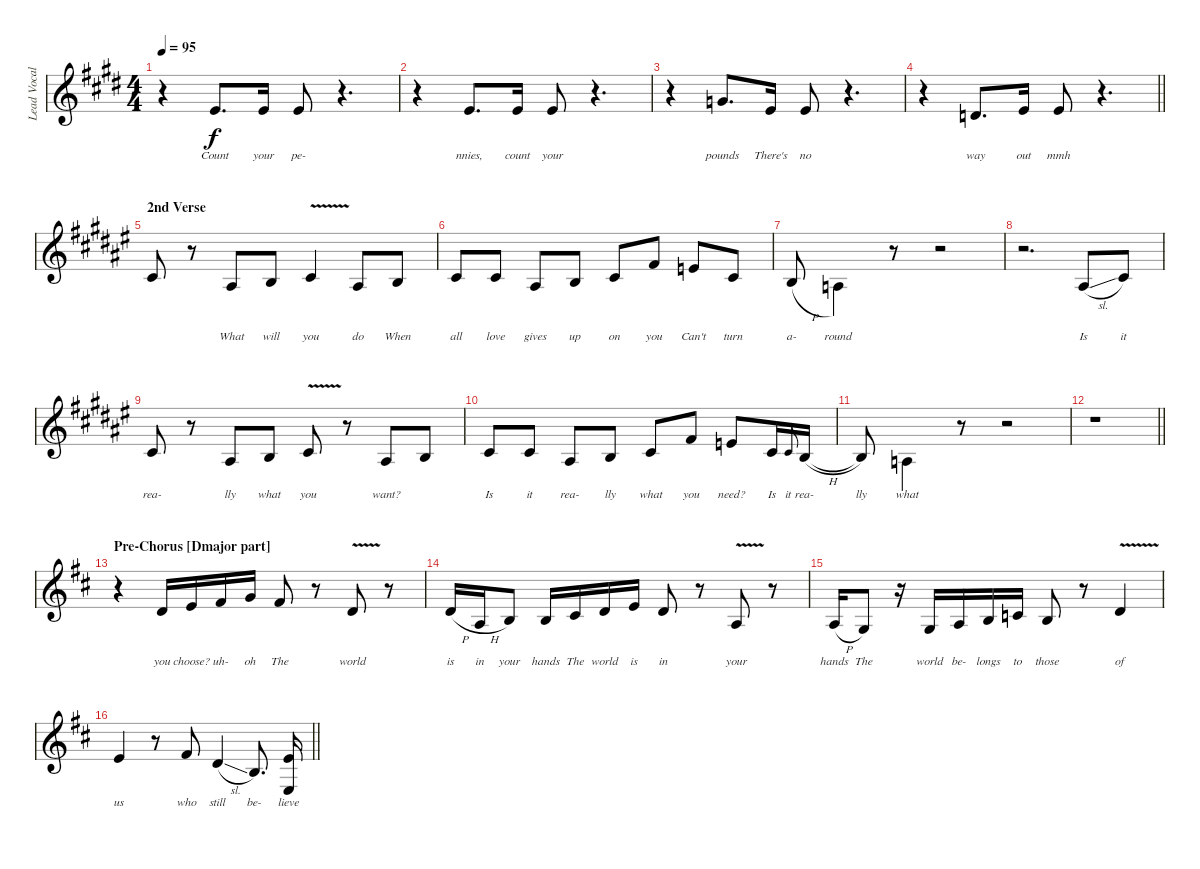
\track ("Lead Vocals" "Lead Vocal") {instrument voiceoohs}
\staff {score}
\tuning (E4 B3 G3 D3 A2 E2) {hide}
\ts (4 4)
\tempo 95
\clef g2
\ks e
r.4{dy f} 5.2.8{d lyrics (0 "Count") lyrics (1 "") lyrics (2 "") lyrics (3 "") lyrics (4 "")} 5.2.16{lyrics (0 "your") lyrics (1 "") lyrics (2 "") lyrics (3 "") lyrics (4 "")} 5.2.8{lyrics (0 "pe-") lyrics (1 "") lyrics (2 "") lyrics (3 "") lyrics (4 "")} r.4{d} |
r.4 5.2.8{d lyrics (0 "nnies,") lyrics (1 "") lyrics (2 "") lyrics (3 "") lyrics (4 "")} 5.2.16{lyrics (0 "count") lyrics (1 "") lyrics (2 "") lyrics (3 "") lyrics (4 "")} 5.2.8{lyrics (0 "your") lyrics (1 "") lyrics (2 "") lyrics (3 "") lyrics (4 "")} r.4{d} |
r.4 3.1.8{d lyrics (0 "pounds") lyrics (1 "") lyrics (2 "") lyrics (3 "") lyrics (4 "")} 5.2.16{lyrics (0 "There's") lyrics (1 "") lyrics (2 "") lyrics (3 "") lyrics (4 "")} 5.2.8{lyrics (0 "no") lyrics (1 "") lyrics (2 "") lyrics (3 "") lyrics (4 "")} r.4{d} |
\barLineRight lightlight
r.4 3.2.8{d lyrics (0 "way") lyrics (1 "") lyrics (2 "") lyrics (3 "") lyrics (4 "")} 5.2.16{lyrics (0 "out") lyrics (1 "") lyrics (2 "") lyrics (3 "") lyrics (4 "")} 5.2.8{lyrics (0 "mmh") lyrics (1 "") lyrics (2 "") lyrics (3 "") lyrics (4 "")} r.4{d} |
\section ("" "2nd Verse")
\ks f#
2.2.8{lyrics (0 "") lyrics (1 "") lyrics (2 "") lyrics (3 "") lyrics (4 "")} r.8 3.3.8{lyrics (0 "What") lyrics (1 "") lyrics (2 "") lyrics (3 "") lyrics (4 "")} 4.3.8{lyrics (0 "will") lyrics (1 "") lyrics (2 "") lyrics (3 "") lyrics (4 "")} 2.2{v}.4{lyrics (0 "you") lyrics (1 "") lyrics (2 "") lyrics (3 "") lyrics (4 "")} 3.3.8{lyrics (0 "do") lyrics (1 "") lyrics (2 "") lyrics (3 "") lyrics (4 "")} 4.3.8{lyrics (0 "When") lyrics (1 "") lyrics (2 "") lyrics (3 "") lyrics (4 "")} |
2.2.8{lyrics (0 "all") lyrics (1 "") lyrics (2 "") lyrics (3 "") lyrics (4 "")} 2.2.8{lyrics (0 "love") lyrics (1 "") lyrics (2 "") lyrics (3 "") lyrics (4 "")} 3.3.8{lyrics (0 "gives") lyrics (1 "") lyrics (2 "") lyrics (3 "") lyrics (4 "")} 4.3.8{lyrics (0 "up") lyrics (1 "") lyrics (2 "") lyrics (3 "") lyrics (4 "")} 2.2.8{lyrics (0 "on") lyrics (1 "") lyrics (2 "") lyrics (3 "") lyrics (4 "")} 2.1.8{lyrics (0 "you") lyrics (1 "") lyrics (2 "") lyrics (3 "") lyrics (4 "")} 0.1.8{lyrics (0 "Can't") lyrics (1 "") lyrics (2 "") lyrics (3 "") lyrics (4 "")} 2.2.8{lyrics (0 "turn") lyrics (1 "") lyrics (2 "") lyrics (3 "") lyrics (4 "")} |
4.3{h}.8{lyrics (0 "a-") lyrics (1 "") lyrics (2 "") lyrics (3 "") lyrics (4 "")} 2.3.4{lyrics (0 "round") lyrics (1 "") lyrics (2 "") lyrics (3 "") lyrics (4 "") beam Down} r.8 r.2 |
r.2{d} 3.3{sl}.8{lyrics (0 "Is") lyrics (1 "") lyrics (2 "") lyrics (3 "") lyrics (4 "")} 6.3.8{lyrics (0 "it") lyrics (1 "") lyrics (2 "") lyrics (3 "") lyrics (4 "")} |
2.2.8{lyrics (0 "rea-") lyrics (1 "") lyrics (2 "") lyrics (3 "") lyrics (4 "")} r.8 3.3.8{lyrics (0 "lly") lyrics (1 "") lyrics (2 "") lyrics (3 "") lyrics (4 "")} 4.3.8{lyrics (0 "what") lyrics (1 "") lyrics (2 "") lyrics (3 "") lyrics (4 "")} 2.2{v}.8{lyrics (0 "you") lyrics (1 "") lyrics (2 "") lyrics (3 "") lyrics (4 "")} r.8 3.3.8{lyrics (0 "want?") lyrics (1 "") lyrics (2 "") lyrics (3 "") lyrics (4 "")} 4.3.8{lyrics (0 "") lyrics (1 "") lyrics (2 "") lyrics (3 "") lyrics (4 "")} |
2.2.8{lyrics (0 "Is") lyrics (1 "") lyrics (2 "") lyrics (3 "") lyrics (4 "")} 2.2.8{lyrics (0 "it") lyrics (1 "") lyrics (2 "") lyrics (3 "") lyrics (4 "")} 3.3.8{lyrics (0 "rea-") lyrics (1 "") lyrics (2 "") lyrics (3 "") lyrics (4 "")} 4.3.8{lyrics (0 "lly") lyrics (1 "") lyrics (2 "") lyrics (3 "") lyrics (4 "")} 2.2.8{lyrics (0 "what") lyrics (1 "") lyrics (2 "") lyrics (3 "") lyrics (4 "")} 2.1.8{lyrics (0 "you") lyrics (1 "") lyrics (2 "") lyrics (3 "") lyrics (4 "")} 0.1.8{lyrics (0 "need?") lyrics (1 "") lyrics (2 "") lyrics (3 "") lyrics (4 "")} 2.2.16{lyrics (0 "Is") lyrics (1 "") lyrics (2 "") lyrics (3 "") lyrics (4 "")} 6.3.8{lyrics (0 "it") lyrics (1 "") lyrics (2 "") lyrics (3 "") lyrics (4 "") gr onbeat} 4.3{h}.16{lyrics (0 "rea-") lyrics (1 "") lyrics (2 "") lyrics (3 "") lyrics (4 "")} |
4.3{t}.8{lyrics (0 "lly") lyrics (1 "") lyrics (2 "") lyrics (3 "") lyrics (4 "")} 2.3.4{lyrics (0 "what") lyrics (1 "") lyrics (2 "") lyrics (3 "") lyrics (4 "") beam Down} r.8 r.2 |
\barLineRight lightlight
r.1 |
\section ("" "Pre-Chorus [Dmajor part]")
\ks d
r.4 3.2.16{lyrics (0 "you") lyrics (1 "") lyrics (2 "") lyrics (3 "") lyrics (4 "")} 0.1.16{lyrics (0 "choose?") lyrics (1 "") lyrics (2 "") lyrics (3 "") lyrics (4 "")} 2.1.16{lyrics (0 "uh-") lyrics (1 "") lyrics (2 "") lyrics (3 "") lyrics (4 "")} 3.1.16{lyrics (0 "oh") lyrics (1 "") lyrics (2 "") lyrics (3 "") lyrics (4 "")} 2.1.8{lyrics (0 "The") lyrics (1 "") lyrics (2 "") lyrics (3 "") lyrics (4 "")} r.8 3.2{v}.8{lyrics (0 "world") lyrics (1 "") lyrics (2 "") lyrics (3 "") lyrics (4 "")} r.8 |
7.3{h}.16{lyrics (0 "is") lyrics (1 "") lyrics (2 "") lyrics (3 "") lyrics (4 "")} 2.3{h}.16{lyrics (0 "in") lyrics (1 "") lyrics (2 "") lyrics (3 "") lyrics (4 "")} 4.3.8{lyrics (0 "your") lyrics (1 "") lyrics (2 "") lyrics (3 "") lyrics (4 "")} 0.2.16{lyrics (0 "hands") lyrics (1 "") lyrics (2 "") lyrics (3 "") lyrics (4 "")} 2.2.16{lyrics (0 "The") lyrics (1 "") lyrics (2 "") lyrics (3 "") lyrics (4 "")} 3.2.16{lyrics (0 "world") lyrics (1 "") lyrics (2 "") lyrics (3 "") lyrics (4 "")} 0.1.16{lyrics (0 "is") lyrics (1 "") lyrics (2 "") lyrics (3 "") lyrics (4 "")} 3.2.8{lyrics (0 "in") lyrics (1 "") lyrics (2 "") lyrics (3 "") lyrics (4 "")} r.8 2.3{v}.8{lyrics (0 "your") lyrics (1 "") lyrics (2 "") lyrics (3 "") lyrics (4 "")} r.8 |
2.3{h}.16{lyrics (0 "hands") lyrics (1 "") lyrics (2 "") lyrics (3 "") lyrics (4 "")} 0.3.8{lyrics (0 "The") lyrics (1 "") lyrics (2 "") lyrics (3 "") lyrics (4 "")} r.16 0.3.16{lyrics (0 "world") lyrics (1 "") lyrics (2 "") lyrics (3 "") lyrics (4 "")} 2.3.16{lyrics (0 "be-") lyrics (1 "") lyrics (2 "") lyrics (3 "") lyrics (4 "")} 0.2.16{lyrics (0 "longs") lyrics (1 "") lyrics (2 "") lyrics (3 "") lyrics (4 "")} 1.2.16{lyrics (0 "to") lyrics (1 "") lyrics (2 "") lyrics (3 "") lyrics (4 "")} 0.2.8{lyrics (0 "those") lyrics (1 "") lyrics (2 "") lyrics (3 "") lyrics (4 "")} r.8 3.2{v}.4{lyrics (0 "of") lyrics (1 "") lyrics (2 "") lyrics (3 "") lyrics (4 "")} |
\barLineRight lightlight
0.1.4{lyrics (0 "us") lyrics (1 "") lyrics (2 "") lyrics (3 "") lyrics (4 "")} r.8 2.1.8{lyrics (0 "who") lyrics (1 "") lyrics (2 "") lyrics (3 "") lyrics (4 "")} 3.2{sl}.4{lyrics (0 "still") lyrics (1 "") lyrics (2 "") lyrics (3 "") lyrics (4 "")} 0.2.8{d lyrics (0 "be-") lyrics (1 "") lyrics (2 "") lyrics (3 "") lyrics (4 "") beam split} (0.1 2.4).16{lyrics (0 "lieve") lyrics (1 "") lyrics (2 "") lyrics (3 "") lyrics (4 "")}
